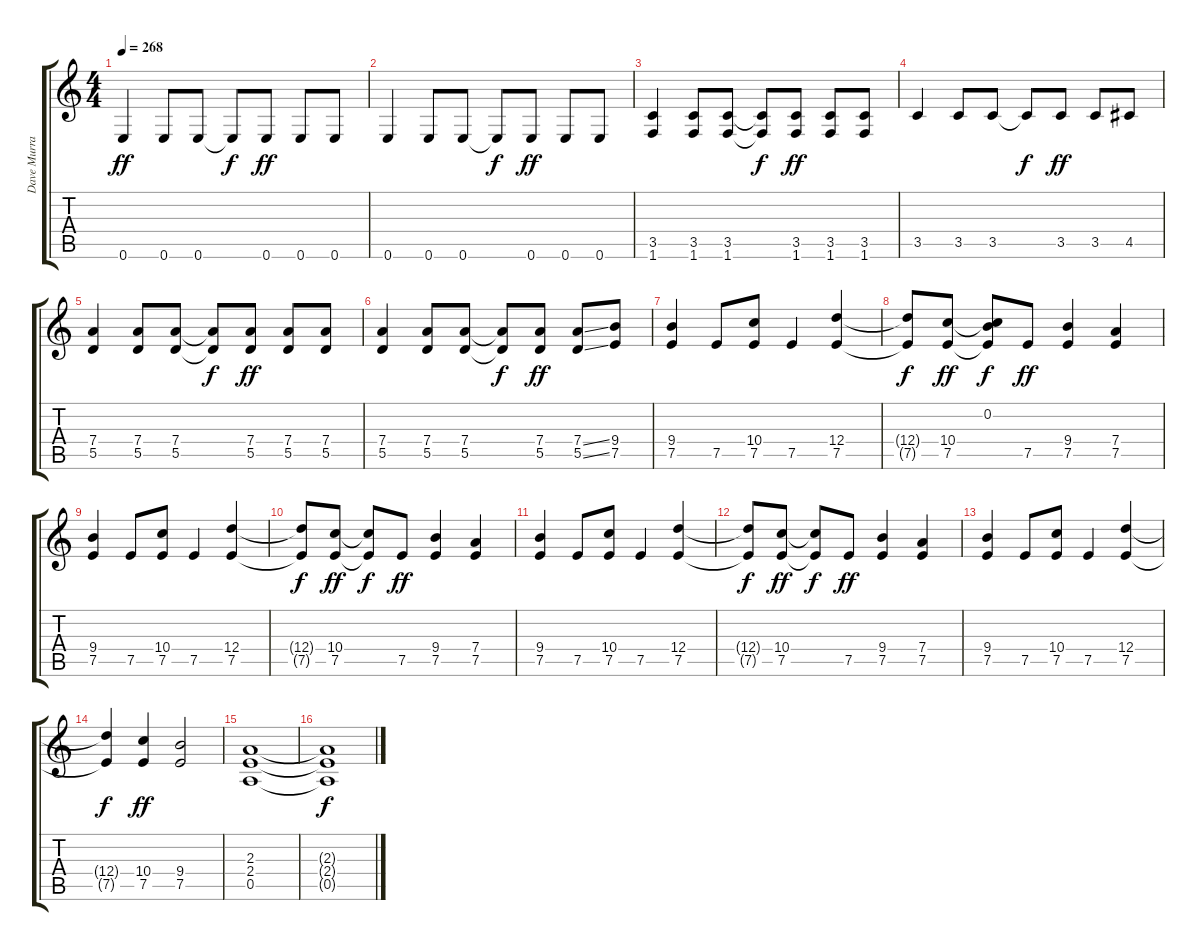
\track ("Dave Murray" "Dave Murra") {instrument overdrivenguitar}
\staff {score tabs}
\tuning (E4 B3 G3 D3 A2 E2) {hide}
\ts (4 4)
\tempo 268
\clef g2
\ks c
0.6.4{dy ff} 0.6.8 0.6.8 0.6{t}.8{dy f} 0.6.8{dy ff} 0.6.8 0.6.8 |
0.6.4 0.6.8 0.6.8 0.6{t}.8{dy f} 0.6.8{dy ff} 0.6.8 0.6.8 |
(3.5 1.6).4 (3.5 1.6).8 (3.5 1.6).8 (3.5{t} 1.6{t}).8{dy f} (3.5 1.6).8{dy ff} (3.5 1.6).8 (3.5 1.6).8 |
3.5.4 3.5.8 3.5.8 3.5{t}.8{dy f} 3.5.8{dy ff} 3.5.8 4.5.8 |
(7.4 5.5).4 (7.4 5.5).8 (7.4 5.5).8 (7.4{t} 5.5{t}).8{dy f} (7.4 5.5).8{dy ff} (7.4 5.5).8 (7.4 5.5).8 |
(7.4 5.5).4 (7.4 5.5).8 (7.4 5.5).8 (7.4{t} 5.5{t}).8{dy f} (7.4 5.5).8{dy ff} (7.4{ss} 5.5{ss}).8 (9.4 7.5).8 |
(9.4 7.5).4 7.5.8 (10.4 7.5).8 7.5.4 (12.4 7.5).4 |
(12.4{t} 7.5{t}).8{dy f} (10.4 7.5).8{dy ff} (0.2 10.4{t} 7.5{t}).8{dy f} 7.5.8{dy ff} (9.4 7.5).4 (7.4 7.5).4 |
(9.4 7.5).4 7.5.8 (10.4 7.5).8 7.5.4 (12.4 7.5).4 |
(12.4{t} 7.5{t}).8{dy f} (10.4 7.5).8{dy ff} (10.4{t} 7.5{t}).8{dy f} 7.5.8{dy ff} (9.4 7.5).4 (7.4 7.5).4 |
(9.4 7.5).4 7.5.8 (10.4 7.5).8 7.5.4 (12.4 7.5).4 |
(12.4{t} 7.5{t}).8{dy f} (10.4 7.5).8{dy ff} (10.4{t} 7.5{t}).8{dy f} 7.5.8{dy ff} (9.4 7.5).4 (7.4 7.5).4 |
(9.4 7.5).4 7.5.8 (10.4 7.5).8 7.5.4 (12.4 7.5).4 |
(12.4{t} 7.5{t}).4{dy f} (10.4 7.5).4{dy ff} (9.4 7.5).2 |
(2.3 2.4 0.5).1 |
(2.3{t} 2.4{t} 0.5{t}).1{dy f}
